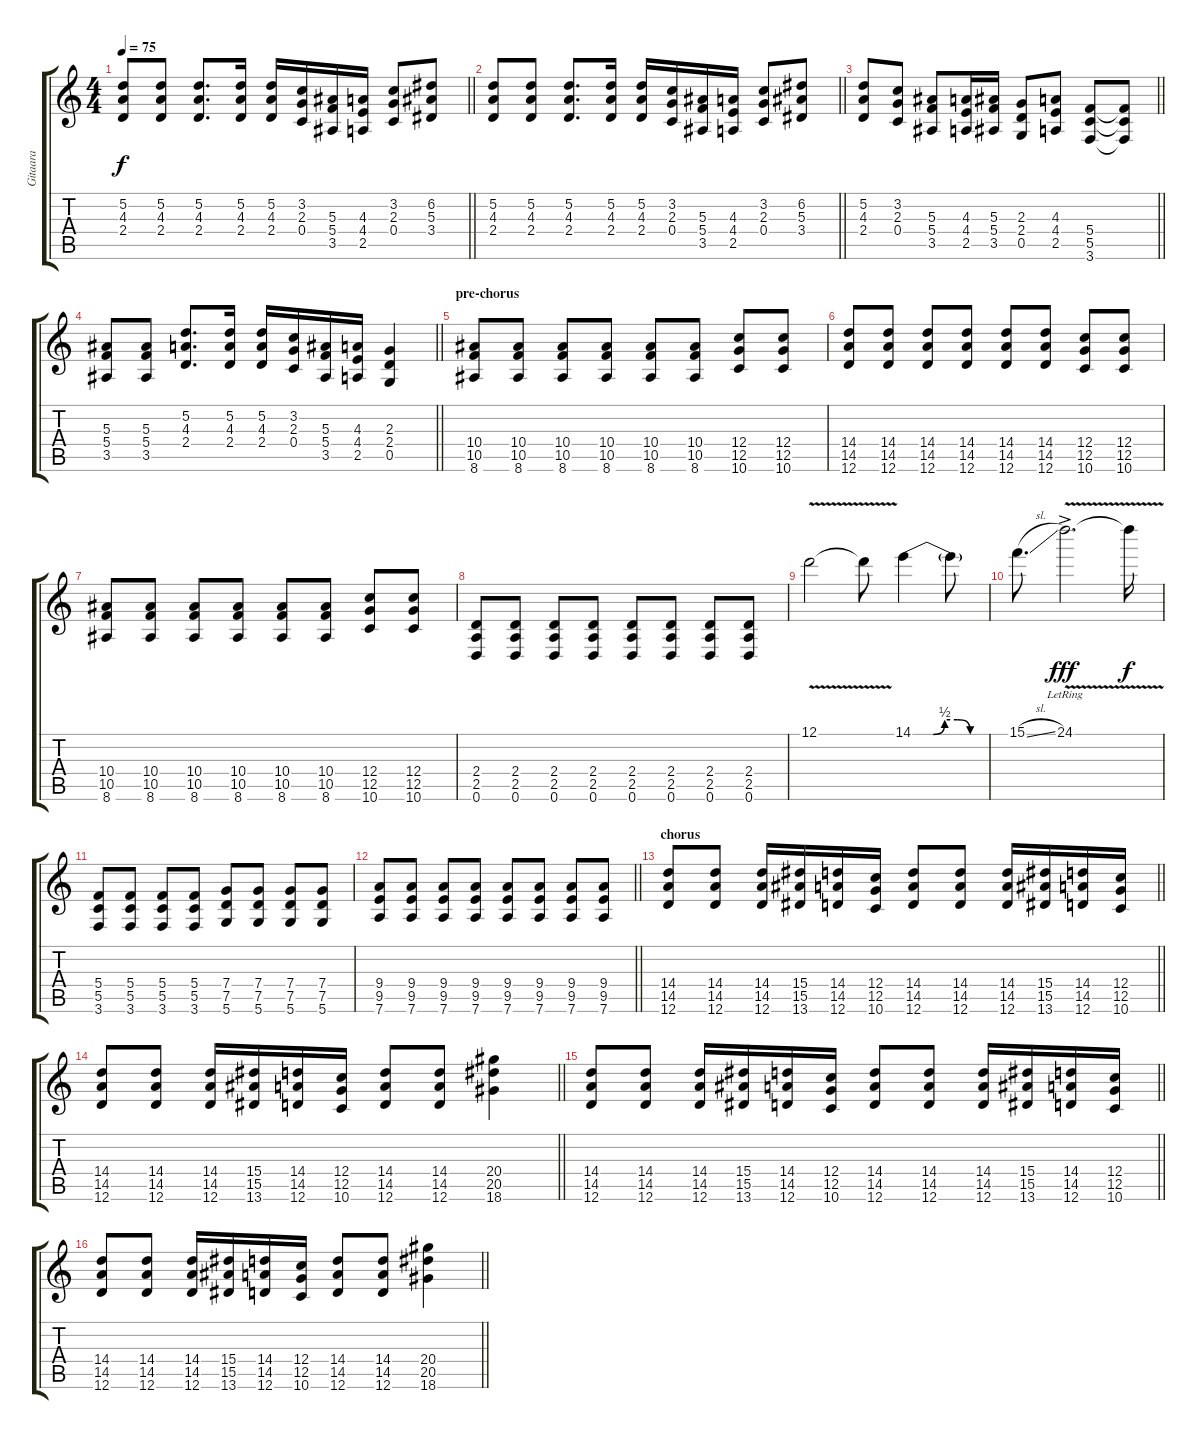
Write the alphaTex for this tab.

\track ("Gitaara" "Gitaara") {instrument overdrivenguitar}
\staff {score tabs}
\tuning (D4 A3 F3 C3 G2 D2) {hide}
\ts (4 4)
\tempo 75
\clef g2
\barLineRight lightlight
\ks c
(5.2 4.3 2.4).8{dy f} (5.2 4.3 2.4).8 (5.2 4.3 2.4).8{d} (5.2 4.3 2.4).16 (5.2 4.3 2.4).16 (3.2 2.3 0.4).16 (5.3 5.4 3.5).16 (4.3 4.4 2.5).16 (3.2 2.3 0.4).8 (6.2 5.3 3.4).8 |
\barLineRight lightlight
(5.2 4.3 2.4).8 (5.2 4.3 2.4).8 (5.2 4.3 2.4).8{d} (5.2 4.3 2.4).16 (5.2 4.3 2.4).16 (3.2 2.3 0.4).16 (5.3 5.4 3.5).16 (4.3 4.4 2.5).16 (3.2 2.3 0.4).8 (6.2 5.3 3.4).8 |
\barLineRight lightlight
(5.2 4.3 2.4).8 (3.2 2.3 0.4).8 (5.3 5.4 3.5).8 (4.3 4.4 2.5).16 (5.3 5.4 3.5).16 (2.3 2.4 0.5).8 (4.3 4.4 2.5).8 (5.4 5.5 3.6).8 (5.4{t} 5.5{t} 3.6{t}).8 |
\barLineRight lightlight
(5.3 5.4 3.5).8 (5.3 5.4 3.5).8 (5.2 4.3 2.4).8{d} (5.2 4.3 2.4).16 (5.2 4.3 2.4).16 (3.2 2.3 0.4).16 (5.3 5.4 3.5).16 (4.3 4.4 2.5).16 (2.3 2.4 0.5).4 |
\section ("" "pre-chorus")
(10.4 10.5 8.6).8 (10.4 10.5 8.6).8 (10.4 10.5 8.6).8 (10.4 10.5 8.6).8 (10.4 10.5 8.6).8 (10.4 10.5 8.6).8 (12.4 12.5 10.6).8 (12.4 12.5 10.6).8 |
(14.4 14.5 12.6).8 (14.4 14.5 12.6).8 (14.4 14.5 12.6).8 (14.4 14.5 12.6).8 (14.4 14.5 12.6).8 (14.4 14.5 12.6).8 (12.4 12.5 10.6).8 (12.4 12.5 10.6).8 |
(10.4 10.5 8.6).8 (10.4 10.5 8.6).8 (10.4 10.5 8.6).8 (10.4 10.5 8.6).8 (10.4 10.5 8.6).8 (10.4 10.5 8.6).8 (12.4 12.5 10.6).8 (12.4 12.5 10.6).8 |
(2.4 2.5 0.6).8 (2.4 2.5 0.6).8 (2.4 2.5 0.6).8 (2.4 2.5 0.6).8 (2.4 2.5 0.6).8 (2.4 2.5 0.6).8 (2.4 2.5 0.6).8 (2.4 2.5 0.6).8 |
12.1{v}.2{volume 16} 12.1{t}.8 14.1{be (custom 0 0 16 0 25 2 35 2 45 0 60 0)}.4 14.1{t}.8 |
15.1{sl}.8{d} 24.1{v ac lr}.2{d dy fff} 24.1{t}.16{dy f} |
(5.4 5.5 3.6).8{volume 11} (5.4 5.5 3.6).8 (5.4 5.5 3.6).8 (5.4 5.5 3.6).8 (7.4 7.5 5.6).8 (7.4 7.5 5.6).8 (7.4 7.5 5.6).8 (7.4 7.5 5.6).8 |
\barLineRight lightlight
(9.4 9.5 7.6).8 (9.4 9.5 7.6).8 (9.4 9.5 7.6).8 (9.4 9.5 7.6).8 (9.4 9.5 7.6).8 (9.4 9.5 7.6).8 (9.4 9.5 7.6).8 (9.4 9.5 7.6).8 |
\section ("" "chorus")
\barLineRight lightlight
(14.4 14.5 12.6).8 (14.4 14.5 12.6).8 (14.4 14.5 12.6).16 (15.4 15.5 13.6).16 (14.4 14.5 12.6).16 (12.4 12.5 10.6).16 (14.4 14.5 12.6).8 (14.4 14.5 12.6).8 (14.4 14.5 12.6).16 (15.4 15.5 13.6).16 (14.4 14.5 12.6).16 (12.4 12.5 10.6).16 |
\barLineRight lightlight
(14.4 14.5 12.6).8 (14.4 14.5 12.6).8 (14.4 14.5 12.6).16 (15.4 15.5 13.6).16 (14.4 14.5 12.6).16 (12.4 12.5 10.6).16 (14.4 14.5 12.6).8 (14.4 14.5 12.6).8 (20.4 20.5 18.6).4 |
\barLineRight lightlight
(14.4 14.5 12.6).8 (14.4 14.5 12.6).8 (14.4 14.5 12.6).16 (15.4 15.5 13.6).16 (14.4 14.5 12.6).16 (12.4 12.5 10.6).16 (14.4 14.5 12.6).8 (14.4 14.5 12.6).8 (14.4 14.5 12.6).16 (15.4 15.5 13.6).16 (14.4 14.5 12.6).16 (12.4 12.5 10.6).16 |
\barLineRight lightlight
(14.4 14.5 12.6).8 (14.4 14.5 12.6).8 (14.4 14.5 12.6).16 (15.4 15.5 13.6).16 (14.4 14.5 12.6).16 (12.4 12.5 10.6).16 (14.4 14.5 12.6).8 (14.4 14.5 12.6).8 (20.4 20.5 18.6).4
